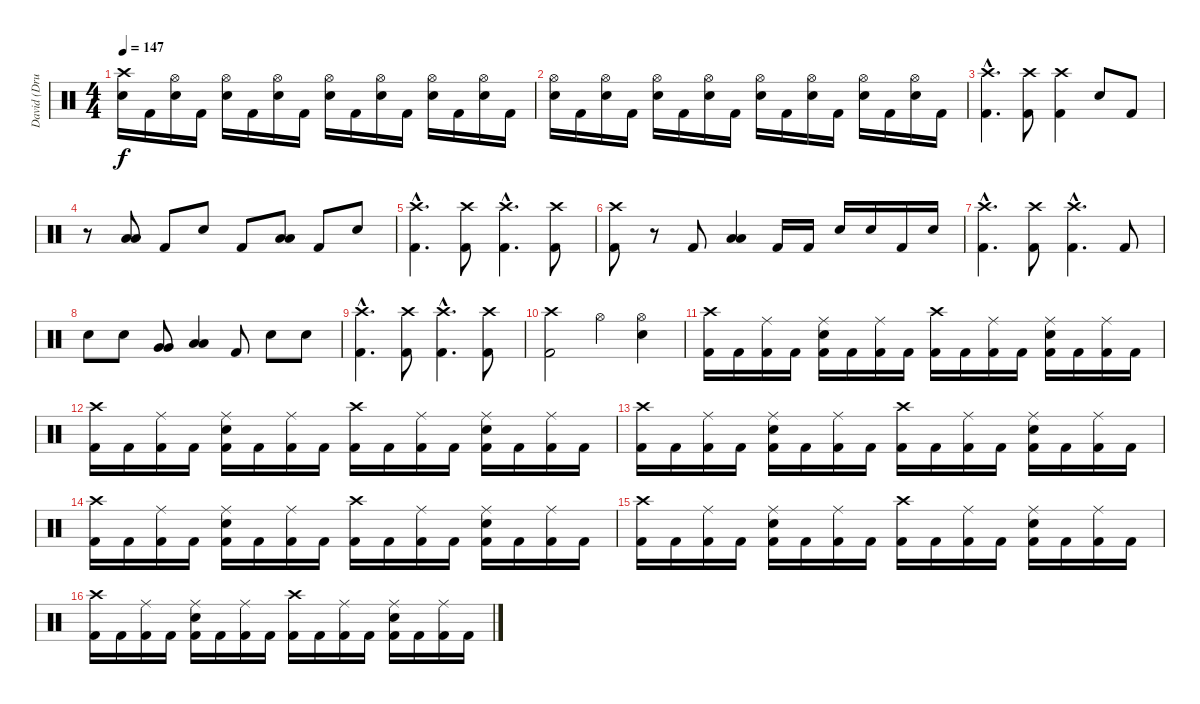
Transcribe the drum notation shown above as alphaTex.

\track ("David (Drums)" "David (Dru") {instrument percussion}
\staff {score}
\articulation defaults
\ts (4 4)
\tempo 147
\clef neutral
\ks c
("Crash high (hit)" "Electric Snare (hit)").16{dy f} "Kick (hit) 2".16 ("Hi-Hat (open)" "Electric Snare (hit)").16 "Kick (hit) 2".16 ("Hi-Hat (open)" "Electric Snare (hit)").16 "Kick (hit) 2".16 ("Hi-Hat (open)" "Electric Snare (hit)").16 "Kick (hit) 2".16 ("Hi-Hat (open)" "Electric Snare (hit)").16 "Kick (hit) 2".16 ("Hi-Hat (open)" "Electric Snare (hit)").16 "Kick (hit) 2".16 ("Hi-Hat (open)" "Electric Snare (hit)").16 "Kick (hit) 2".16 ("Hi-Hat (open)" "Electric Snare (hit)").16 "Kick (hit) 2".16 |
("Hi-Hat (open)" "Electric Snare (hit)").16 "Kick (hit) 2".16 ("Hi-Hat (open)" "Electric Snare (hit)").16 "Kick (hit) 2".16 ("Hi-Hat (open)" "Electric Snare (hit)").16 "Kick (hit) 2".16 ("Hi-Hat (open)" "Electric Snare (hit)").16 "Kick (hit) 2".16 ("Hi-Hat (open)" "Electric Snare (hit)").16 "Kick (hit) 2".16 ("Hi-Hat (open)" "Electric Snare (hit)").16 "Kick (hit) 2".16 ("Hi-Hat (open)" "Electric Snare (hit)").16 "Kick (hit) 2".16 ("Hi-Hat (open)" "Electric Snare (hit)").16 "Kick (hit) 2".16 |
("Crash high (hit)"{hac} "Kick (hit) 2"{hac}).4{d} ("Crash high (hit)" "Kick (hit) 2").8 ("Crash high (hit)" "Kick (hit) 2").4 "Electric Snare (hit)".8 "Kick (hit) 2".8 |
r.8 ("Low Floor Tom (hit)" "Low Floor Tom (hit)").8 "Kick (hit) 2".8 "Electric Snare (hit)".8 "Kick (hit) 2".8 ("Low Floor Tom (hit)" "Low Floor Tom (hit)").8 "Kick (hit) 2".8 "Electric Snare (hit)".8 |
("Crash high (hit)"{hac} "Kick (hit) 2"{hac}).4{d} ("Crash high (hit)" "Kick (hit) 2").8 ("Crash high (hit)"{hac} "Kick (hit) 2"{hac}).4{d} ("Crash high (hit)" "Kick (hit) 2").8 |
("Crash high (hit)" "Kick (hit) 2").8 r.8 "Kick (hit) 2".8 ("Low Floor Tom (hit)" "Low Floor Tom (hit)").4 "Kick (hit) 2".16 "Kick (hit) 2".16 "Electric Snare (hit)".16 "Electric Snare (hit)".16 "Kick (hit) 2".16 "Electric Snare (hit)".16 |
("Crash high (hit)"{hac} "Kick (hit) 2"{hac}).4{d} ("Crash high (hit)" "Kick (hit) 2").8 ("Crash high (hit)"{hac} "Kick (hit) 2"{hac}).4{d} "Kick (hit) 2".8 |
"Electric Snare (hit)".8 "Electric Snare (hit)".8 ("Very Low Tom (hit)" "Very Low Tom (hit)").8 ("Low Floor Tom (hit)" "Low Floor Tom (hit)").4 "Kick (hit) 2".8 "Electric Snare (hit)".8 "Electric Snare (hit)".8 |
("Crash high (hit)"{hac} "Kick (hit) 2"{hac}).4{d} ("Crash high (hit)" "Kick (hit) 2").8 ("Crash high (hit)"{hac} "Kick (hit) 2"{hac}).4{d} ("Crash high (hit)" "Kick (hit) 2").8 |
("Crash high (hit)" "Kick (hit) 2").2 "Hi-Hat (open)".4 ("Hi-Hat (open)" "Electric Snare (hit)").4 |
("Crash high (hit)" "Kick (hit) 2").16 "Kick (hit) 2".16 ("Ride (middle)" "Kick (hit) 2").16 "Kick (hit) 2".16 ("Ride (middle)" "Electric Snare (hit)" "Kick (hit) 2").16 "Kick (hit) 2".16 ("Ride (middle)" "Kick (hit) 2").16 "Kick (hit) 2".16 ("Crash high (hit)" "Kick (hit) 2").16 "Kick (hit) 2".16 ("Ride (middle)" "Kick (hit) 2").16 "Kick (hit) 2".16 ("Ride (middle)" "Electric Snare (hit)" "Kick (hit) 2").16 "Kick (hit) 2".16 ("Ride (middle)" "Kick (hit) 2").16 "Kick (hit) 2".16 |
("Crash high (hit)" "Kick (hit) 2").16 "Kick (hit) 2".16 ("Ride (middle)" "Kick (hit) 2").16 "Kick (hit) 2".16 ("Ride (middle)" "Electric Snare (hit)" "Kick (hit) 2").16 "Kick (hit) 2".16 ("Ride (middle)" "Kick (hit) 2").16 "Kick (hit) 2".16 ("Crash high (hit)" "Kick (hit) 2").16 "Kick (hit) 2".16 ("Ride (middle)" "Kick (hit) 2").16 "Kick (hit) 2".16 ("Ride (middle)" "Electric Snare (hit)" "Kick (hit) 2").16 "Kick (hit) 2".16 ("Ride (middle)" "Kick (hit) 2").16 "Kick (hit) 2".16 |
("Crash high (hit)" "Kick (hit) 2").16 "Kick (hit) 2".16 ("Ride (middle)" "Kick (hit) 2").16 "Kick (hit) 2".16 ("Ride (middle)" "Electric Snare (hit)" "Kick (hit) 2").16 "Kick (hit) 2".16 ("Ride (middle)" "Kick (hit) 2").16 "Kick (hit) 2".16 ("Crash high (hit)" "Kick (hit) 2").16 "Kick (hit) 2".16 ("Ride (middle)" "Kick (hit) 2").16 "Kick (hit) 2".16 ("Ride (middle)" "Electric Snare (hit)" "Kick (hit) 2").16 "Kick (hit) 2".16 ("Ride (middle)" "Kick (hit) 2").16 "Kick (hit) 2".16 |
("Crash high (hit)" "Kick (hit) 2").16 "Kick (hit) 2".16 ("Ride (middle)" "Kick (hit) 2").16 "Kick (hit) 2".16 ("Ride (middle)" "Electric Snare (hit)" "Kick (hit) 2").16 "Kick (hit) 2".16 ("Ride (middle)" "Kick (hit) 2").16 "Kick (hit) 2".16 ("Crash high (hit)" "Kick (hit) 2").16 "Kick (hit) 2".16 ("Ride (middle)" "Kick (hit) 2").16 "Kick (hit) 2".16 ("Ride (middle)" "Electric Snare (hit)" "Kick (hit) 2").16 "Kick (hit) 2".16 ("Ride (middle)" "Kick (hit) 2").16 "Kick (hit) 2".16 |
("Crash high (hit)" "Kick (hit) 2").16 "Kick (hit) 2".16 ("Ride (middle)" "Kick (hit) 2").16 "Kick (hit) 2".16 ("Ride (middle)" "Electric Snare (hit)" "Kick (hit) 2").16 "Kick (hit) 2".16 ("Ride (middle)" "Kick (hit) 2").16 "Kick (hit) 2".16 ("Crash high (hit)" "Kick (hit) 2").16 "Kick (hit) 2".16 ("Ride (middle)" "Kick (hit) 2").16 "Kick (hit) 2".16 ("Ride (middle)" "Electric Snare (hit)" "Kick (hit) 2").16 "Kick (hit) 2".16 ("Ride (middle)" "Kick (hit) 2").16 "Kick (hit) 2".16 |
("Crash high (hit)" "Kick (hit) 2").16 "Kick (hit) 2".16 ("Ride (middle)" "Kick (hit) 2").16 "Kick (hit) 2".16 ("Ride (middle)" "Electric Snare (hit)" "Kick (hit) 2").16 "Kick (hit) 2".16 ("Ride (middle)" "Kick (hit) 2").16 "Kick (hit) 2".16 ("Crash high (hit)" "Kick (hit) 2").16 "Kick (hit) 2".16 ("Ride (middle)" "Kick (hit) 2").16 "Kick (hit) 2".16 ("Ride (middle)" "Electric Snare (hit)" "Kick (hit) 2").16 "Kick (hit) 2".16 ("Ride (middle)" "Kick (hit) 2").16 "Kick (hit) 2".16
